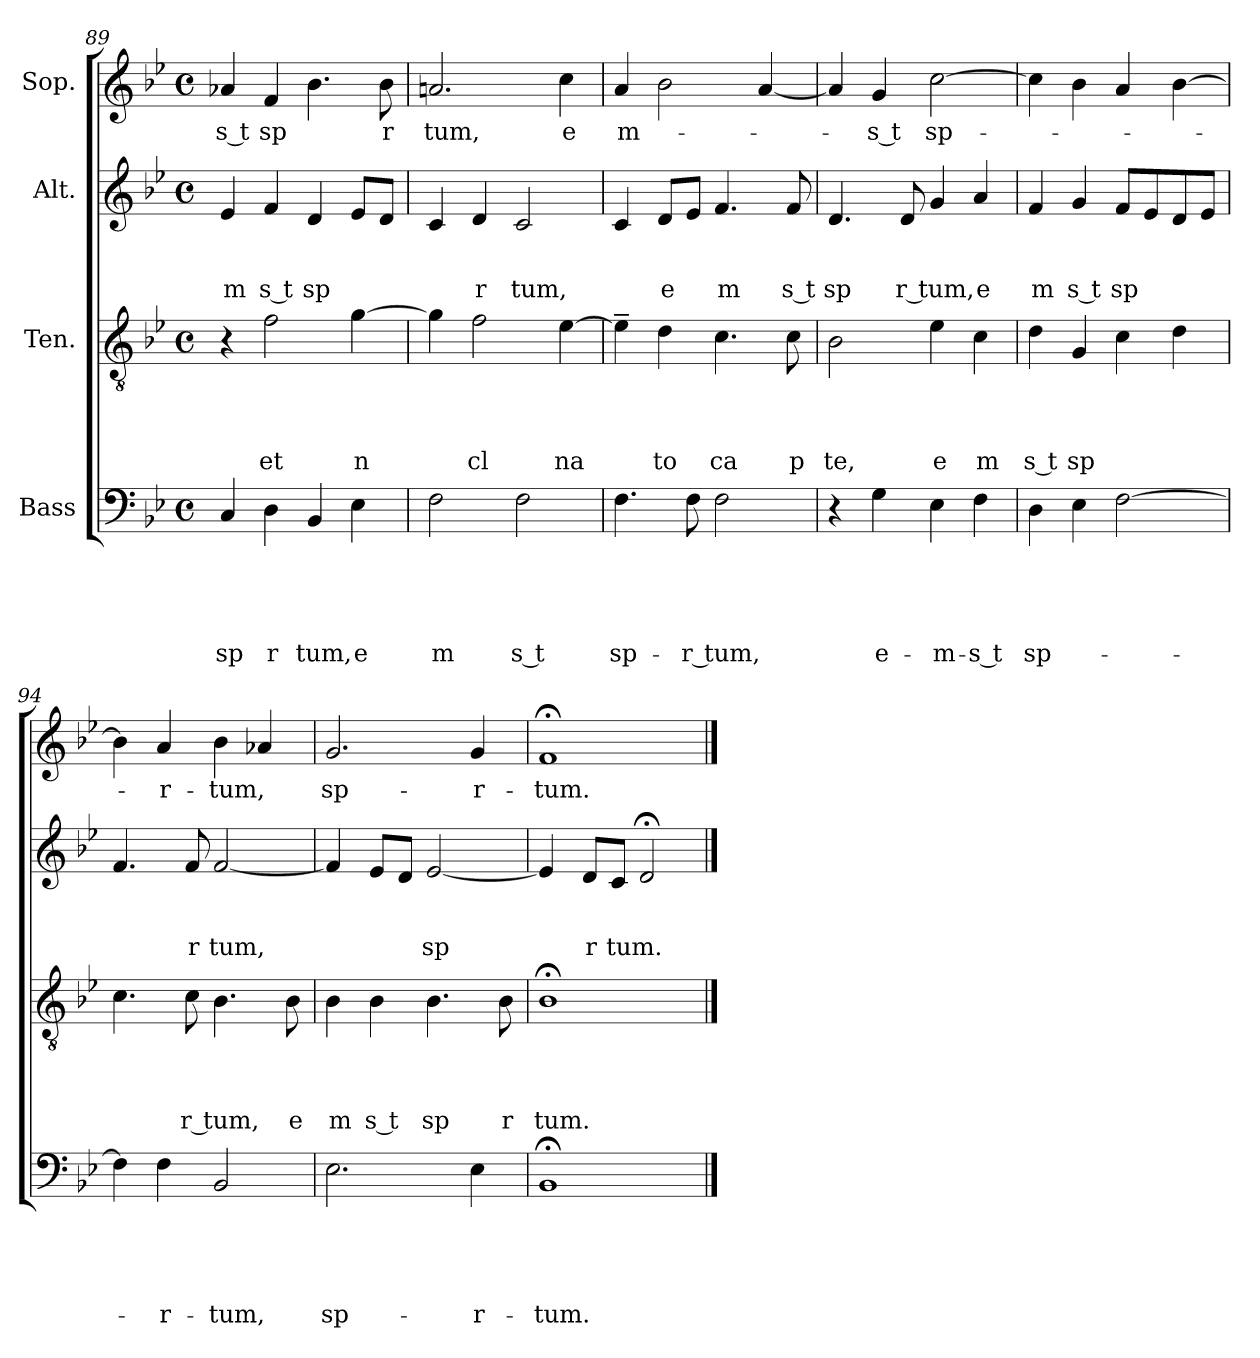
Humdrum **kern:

**kern	**text	**text	**text	**text	**text	**kern	**text	**text	**text	**text	**kern	**text	**text	**text	**kern	**text
*part4	*part4	*part4	*part4	*part4	*part4	*part3	*part3	*part3	*part3	*part3	*part2	*part2	*part2	*part2	*part1	*part1
*staff4	*staff4	*staff4	*staff4	*staff4	*staff4	*staff3	*staff3	*staff3	*staff3	*staff3	*staff2	*staff2	*staff2	*staff2	*staff1	*staff1
*I"Bass	*	*	*	*	*	*I"Ten.	*	*	*	*	*I"Alt.	*	*	*	*I"Sop.	*
*clefF4	*	*	*	*	*	*clefGv2	*	*	*	*	*clefG2	*	*	*	*clefG2	*
*k[b-e-]	*	*	*	*	*	*k[b-e-]	*	*	*	*	*k[b-e-]	*	*	*	*k[b-e-]	*
*B-:	*	*	*	*	*	*B-:	*	*	*	*	*B-:	*	*	*	*B-:	*
*M4/4	*	*	*	*	*	*M4/4	*	*	*	*	*M4/4	*	*	*	*M4/4	*
*met(c)	*	*	*	*	*	*met(c)	*	*	*	*	*met(c)	*	*	*	*met(c)	*
=89	=89	=89	=89	=89	=89	=89	=89	=89	=89	=89	=89	=89	=89	=89	=89	=89
!	!	!	!	!	!LO:LY:b	!	!	!	!	!	!	!	!	!LO:LY:b	!	!LO:LY:b:rj
4C/	.	.	.	.	sp	4r	.	.	.	.	4e-/	.	.	m	4a-X/	s t
!	!	!	!	!	!LO:LY:b:rj	!	!	!	!	!LO:LY:b	!	!	!	!LO:LY:b:rj	!	!LO:LY:b
4D\	.	.	.	.	r	2f\	.	.	.	et	4f/	.	.	s t	4f/	sp
!	!	!	!	!	!LO:LY:b	!	!	!	!	!	!	!	!	!LO:LY:b	!	!
4BB-/	.	.	.	.	tum,	.	.	.	.	.	4d/	.	.	sp	4.b-\	.
!	!	!	!	!	!LO:LY:b	!	!	!	!	!LO:LY:b	!	!	!	!	!	!
4E-\	.	.	.	.	e	[>4g\	.	.	.	n	8e-/L	.	.	.	.	.
!	!	!	!	!	!	!	!	!	!	!	!	!	!	!	!	!LO:LY:b:rj
.	.	.	.	.	.	.	.	.	.	.	8d/J	.	.	.	8b-\	r
=90	=90	=90	=90	=90	=90	=90	=90	=90	=90	=90	=90	=90	=90	=90	=90	=90
!	!	!	!	!	!LO:LY:b	!	!	!	!	!	!	!	!	!	!	!LO:LY:b
2F\	.	.	.	.	m	4g\]	.	.	.	.	4c/	.	.	.	2.ani/	tum,
!	!	!	!	!	!	!	!	!	!	!LO:LY:b:rj	!	!	!	!LO:LY:b:rj	!	!
.	.	.	.	.	.	2f\	.	.	.	cl	4d/	.	.	r	.	.
!	!	!	!	!	!LO:LY:b:rj	!	!	!	!	!	!	!	!	!LO:LY:b	!	!
2F\	.	.	.	.	s t	.	.	.	.	.	2c/	.	.	tum,	.	.
!	!	!	!	!	!	!	!	!	!	!LO:LY:b	!	!	!	!	!	!LO:LY:b
.	.	.	.	.	.	[<4e-\	.	.	.	na	.	.	.	.	4cc\	e
!!LO:LB:g=z
=91	=91	=91	=91	=91	=91	=91	=91	=91	=91	=91	=91	=91	=91	=91	=91	=91
!	!	!	!	!	!LO:LY:b	!	!	!	!	!	!	!	!	!	!	!LO:LY:b
4.F\	.	.	.	.	sp-	4e-~>\]	.	.	.	.	4c/	.	.	.	4a/	m-
!	!	!	!	!	!	!	!	!	!	!LO:LY:b	!	!	!	!LO:LY:b	!	!
.	.	.	.	.	.	4d\	.	.	.	to	8d/L	.	.	e	2b-\	.
!	!	!	!	!	!LO:LY:b:rj	!	!	!	!	!	!	!	!	!	!	!
8F\	.	.	.	.	-r tum,	.	.	.	.	.	8e-/J	.	.	.	.	.
!	!	!	!	!	!	!	!	!	!	!LO:LY:b	!	!	!	!LO:LY:b	!	!
2F\	.	.	.	.	.	4.c\	.	.	.	ca	4.f/	.	.	m	.	.
.	.	.	.	.	.	.	.	.	.	.	.	.	.	.	[<4a/	.
!	!	!	!	!	!	!	!	!	!	!LO:LY:b:rj	!	!	!	!LO:LY:b:rj	!	!
.	.	.	.	.	.	8c\	.	.	.	p	8f/	.	.	s t	.	.
=92	=92	=92	=92	=92	=92	=92	=92	=92	=92	=92	=92	=92	=92	=92	=92	=92
!	!	!	!	!	!	!	!	!	!	!LO:LY:b	!	!	!	!LO:LY:b	!	!
4r	.	.	.	.	.	2B-\	.	.	.	te,	4.d/	.	.	sp	4a/]	.
!	!	!	!	!	!LO:LY:b	!	!	!	!	!	!	!	!	!	!	!LO:LY:b:rj
4G\	.	.	.	.	e-	.	.	.	.	.	.	.	.	.	4g/	-s t
!	!	!	!	!	!	!	!	!	!	!	!	!	!	!LO:LY:b:rj	!	!
.	.	.	.	.	.	.	.	.	.	.	8d/	.	.	r tum,	.	.
!	!	!	!	!	!LO:LY:b	!	!	!	!	!LO:LY:b	!	!	!	!	!	!LO:LY:b
4E-\	.	.	.	.	-m-	4e-\	.	.	.	e	4g/	.	.	.	[>2cc\	sp-
!	!	!	!	!	!LO:LY:b:rj	!	!	!	!	!LO:LY:b	!	!	!	!LO:LY:b	!	!
4F\	.	.	.	.	-s t	4c\	.	.	.	m	4a/	.	.	e	.	.
=93	=93	=93	=93	=93	=93	=93	=93	=93	=93	=93	=93	=93	=93	=93	=93	=93
!	!	!	!	!	!LO:LY:b	!	!	!	!	!LO:LY:b:rj	!	!	!	!LO:LY:b	!	!
4D\	.	.	.	.	sp-	4d\	.	.	.	s t	4f/	.	.	m	4cc\]	.
!	!	!	!	!	!	!	!	!	!	!LO:LY:b	!	!	!	!LO:LY:b:rj	!	!
4E-\	.	.	.	.	.	4G/	.	.	.	sp	4g/	.	.	s t	4b-\	.
!	!	!	!	!	!	!	!	!	!	!	!	!	!	!LO:LY:b	!	!
[>2F\	.	.	.	.	.	4c\	.	.	.	.	8f/L	.	.	sp	4a/	.
.	.	.	.	.	.	.	.	.	.	.	8e-/	.	.	.	.	.
.	.	.	.	.	.	4d\	.	.	.	.	8d/	.	.	.	[>4b-\	.
.	.	.	.	.	.	.	.	.	.	.	8e-/J	.	.	.	.	.
=94	=94	=94	=94	=94	=94	=94	=94	=94	=94	=94	=94	=94	=94	=94	=94	=94
4F\]	.	.	.	.	.	4.c\	.	.	.	.	4.f/	.	.	.	4b-\]	.
!	!	!	!	!	!LO:LY:b:rj	!	!	!	!	!	!	!	!	!	!	!LO:LY:b:rj
4F\	.	.	.	.	-r-	.	.	.	.	.	.	.	.	.	4a/	-r-
!	!	!	!	!	!	!	!	!	!	!LO:LY:b:rj	!	!	!	!LO:LY:b:rj	!	!
.	.	.	.	.	.	8c\	.	.	.	r tum,	8f/	.	.	r	.	.
!	!	!	!	!	!LO:LY:b	!	!	!	!	!	!	!	!	!LO:LY:b	!	!LO:LY:b
2BB-/	.	.	.	.	-tum,	4.B-\	.	.	.	.	[<2f/	.	.	tum,	4b-\	-tum,
.	.	.	.	.	.	.	.	.	.	.	.	.	.	.	4a-X/	.
!	!	!	!	!	!	!	!	!	!	!LO:LY:b	!	!	!	!	!	!
.	.	.	.	.	.	8B-\	.	.	.	e	.	.	.	.	.	.
=95	=95	=95	=95	=95	=95	=95	=95	=95	=95	=95	=95	=95	=95	=95	=95	=95
!	!	!	!	!	!LO:LY:b	!	!	!	!	!LO:LY:b	!	!	!	!	!	!LO:LY:b
2.E-\	.	.	.	.	sp-	4B-\	.	.	.	m	4f/]	.	.	.	2.g/	sp-
!	!	!	!	!	!	!	!	!	!	!LO:LY:b:rj	!	!	!	!	!	!
.	.	.	.	.	.	4B-\	.	.	.	s t	8e-/L	.	.	.	.	.
.	.	.	.	.	.	.	.	.	.	.	8d/J	.	.	.	.	.
!	!	!	!	!	!	!	!	!	!	!LO:LY:b	!	!	!	!LO:LY:b	!	!
.	.	.	.	.	.	4.B-\	.	.	.	sp	[<2e-/	.	.	sp	.	.
!	!	!	!	!	!LO:LY:b:rj	!	!	!	!	!	!	!	!	!	!	!LO:LY:b:rj
4E-\	.	.	.	.	-r-	.	.	.	.	.	.	.	.	.	4g/	-r-
!	!	!	!	!	!	!	!	!	!	!LO:LY:b:rj	!	!	!	!	!	!
.	.	.	.	.	.	8B-\	.	.	.	r	.	.	.	.	.	.
=96	=96	=96	=96	=96	=96	=96	=96	=96	=96	=96	=96	=96	=96	=96	=96	=96
!	!	!	!	!	!LO:LY:b	!	!	!	!	!LO:LY:b	!	!	!	!	!	!LO:LY:b
1BB-;	.	.	.	.	-tum.	1B-;<	.	.	.	tum.	4e-/]	.	.	.	1f;	-tum.
!	!	!	!	!	!	!	!	!	!	!	!	!	!	!LO:LY:b	!	!
.	.	.	.	.	.	.	.	.	.	.	8d/L	.	.	r	.	.
!	!	!	!	!	!	!	!	!	!	!	!	!	!	!LO:LY:b	!	!
.	.	.	.	.	.	.	.	.	.	.	8c/J	.	.	tum.	.	.
.	.	.	.	.	.	.	.	.	.	.	2d;/	.	.	.	.	.
==	==	==	==	==	==	==	==	==	==	==	==	==	==	==	==	==
*-	*-	*-	*-	*-	*-	*-	*-	*-	*-	*-	*-	*-	*-	*-	*-	*-
